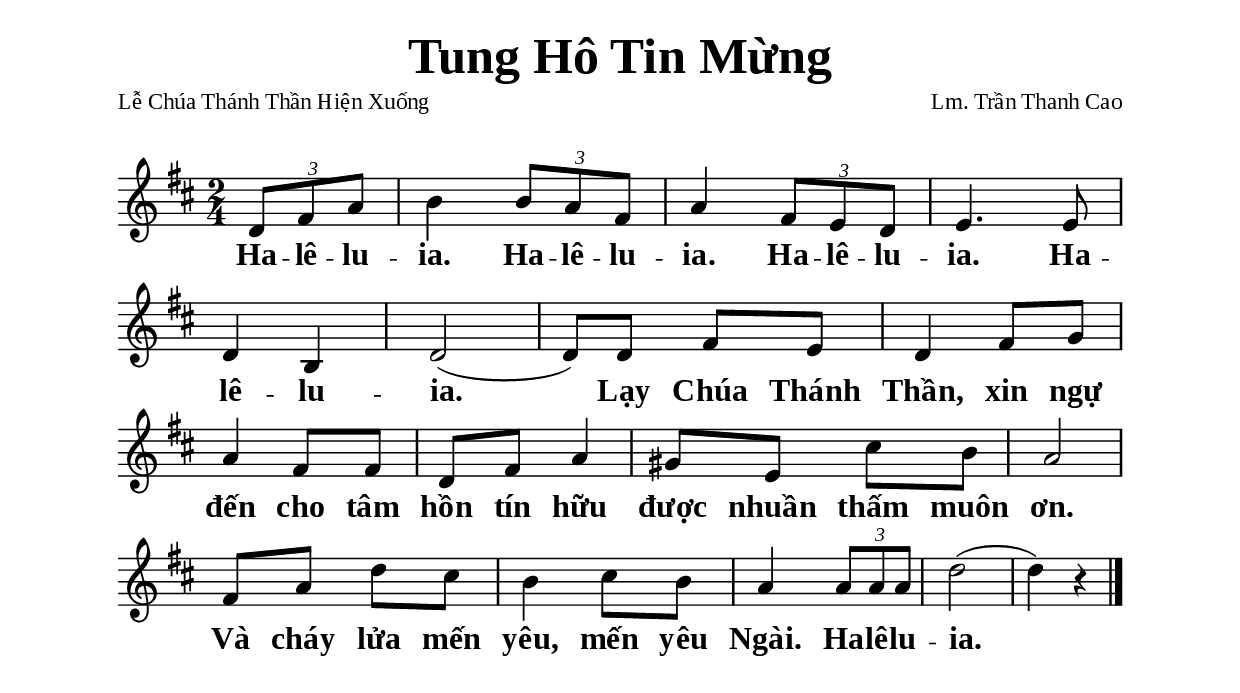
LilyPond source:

% Cài đặt chung
\version "2.20.0"
\include "english.ly"

\header {
  title = \markup { \fontsize #3 "Tung Hô Tin Mừng" }
  poet = "Lễ Chúa Thánh Thần Hiện Xuống"
  composer = "Lm. Trần Thanh Cao"
  arranger = " "
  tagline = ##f
}

\paper {
  #(set-paper-size "a4")
  top-margin = 10\mm
  bottom-margin = 10\mm
  left-margin = 20\mm
  right-margin = 20\mm
  indent = #0
  #(define fonts
    (make-pango-font-tree
      "Liberation Serif"
      "Liberation Serif"
      "Liberation Serif"
      (/ 20 20)))
  page-count = #1
}

% Nhạc điệp khúc
nhacDiepKhuc = \relative c' {
  \partial 4 \tuplet 3/2 { d8 fs a } |
  b4 \tuplet 3/2 { b8 a fs } |
  a4 \tuplet 3/2 { fs8 e d } |
  e4. e8 |
  d4 b |
  d2 ( |
  d8) d fs e |
  d4 fs8 g |
  a4 fs8 fs |
  d fs a4 |
  gs8 e cs' b |
  a2 |
  fs8 a d cs |
  b4 cs8 b |
  a4 \tuplet 3/2 { a8 a a } |
  d2 ( |
  d4) r \bar "|."
}

% Lời điệp khúc
loiDiepKhuc = \lyricmode {
  Ha -- lê -- lu -- ia. Ha -- lê -- lu -- ia.
  Ha -- lê -- lu -- ia. Ha -- lê -- lu -- ia.
  Lạy Chúa Thánh Thần, xin ngự đến
  cho tâm hồn tín hữu được nhuần thấm muôn ơn.
  Và cháy lửa mến yêu, mến yêu Ngài.
  Ha -- lê -- lu -- ia.
}

% Bố trí
\score {
  \new ChoirStaff <<
    \new Staff = diepKhuc \with {
        \consists "Merge_rests_engraver"
        \magnifyStaff #(magstep +1)
      }
      <<
      \new Voice = beSop {
        \key d \major \time 2/4 \stemNeutral \nhacDiepKhuc
      }
    >>
    \new Lyrics \lyricsto beSop \loiDiepKhuc
  >>
  \layout {
    \override Lyrics.LyricText.font-series = #'bold
    \override Lyrics.LyricText.font-size = #+3
    \override Lyrics.LyricSpace.minimum-distance = #2.0
    \override Score.BarNumber.break-visibility = ##(#f #f #f)
    \override Score.SpacingSpanner.uniform-stretching = ##t
  }
}
